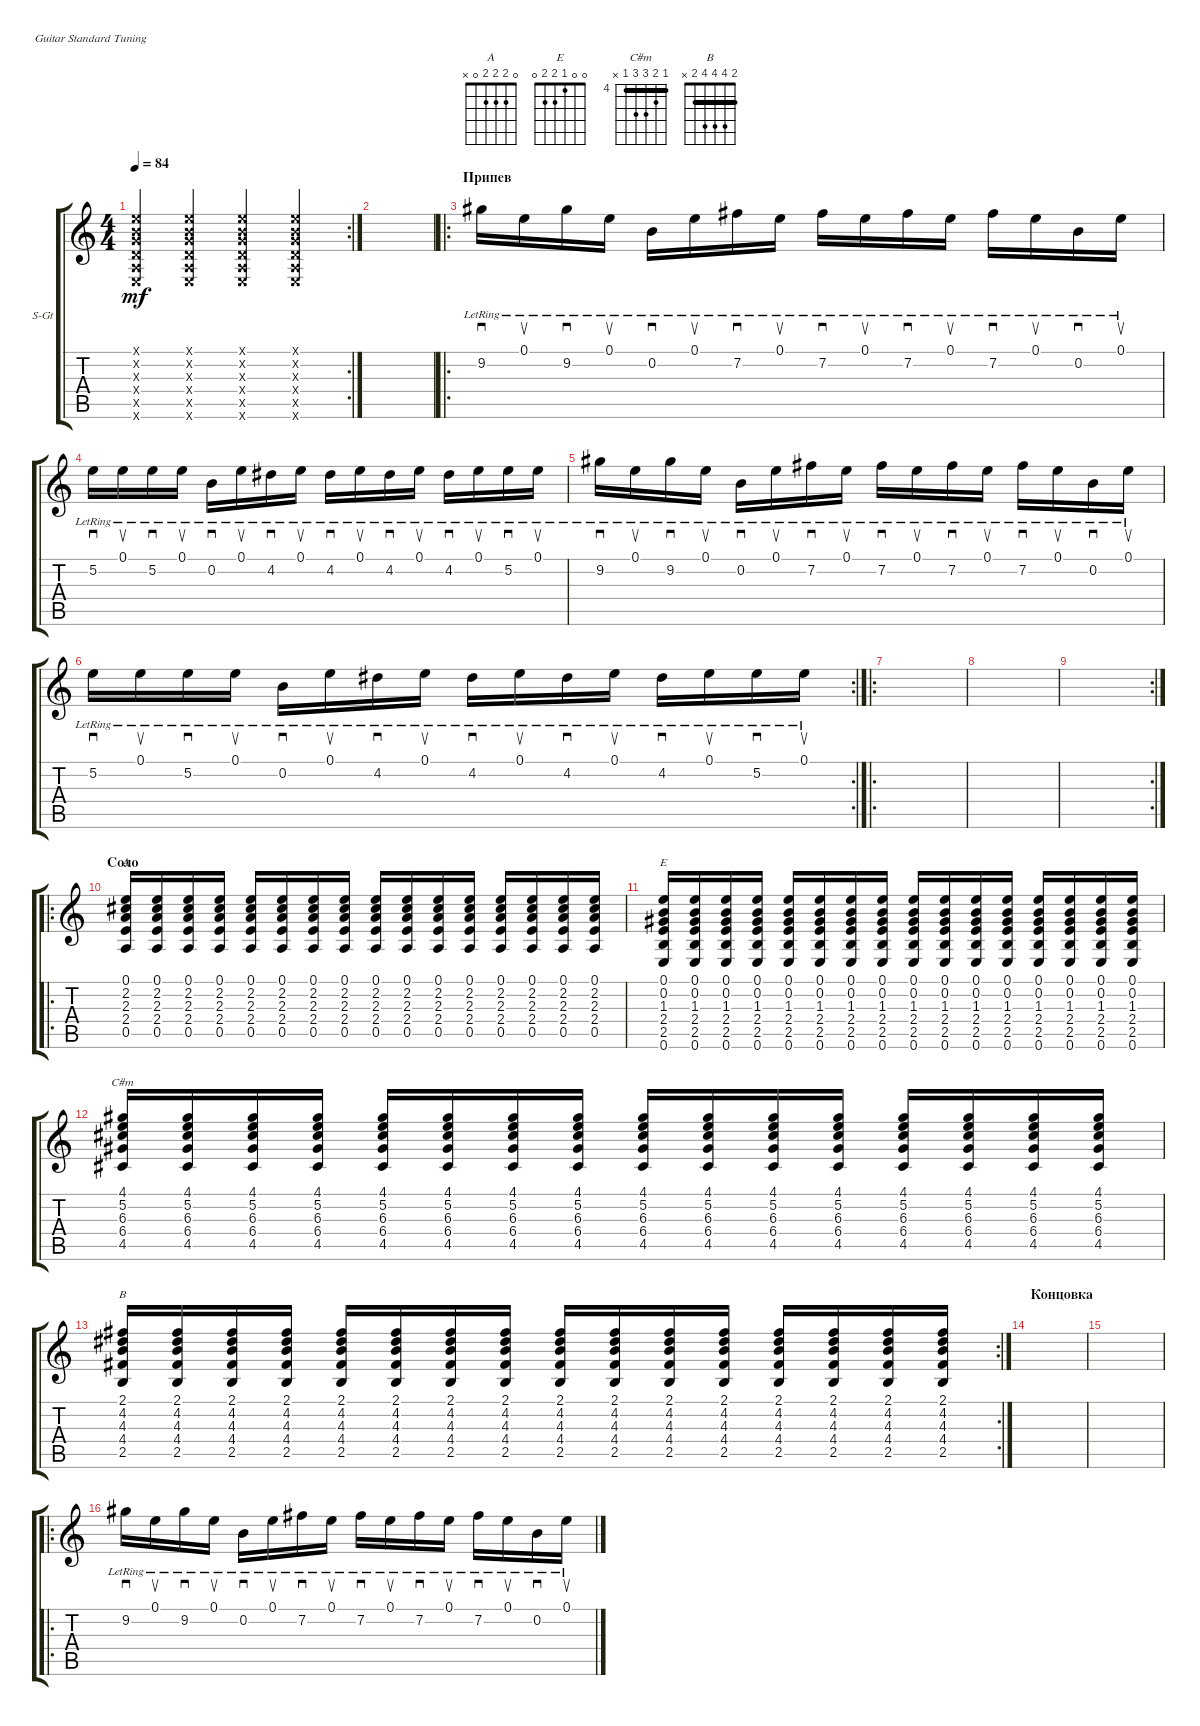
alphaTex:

\defaultSystemsLayout 4
\bracketExtendMode groupsimilarinstruments
\firstSystemTrackNameOrientation horizontal
\otherSystemsTrackNameOrientation horizontal
\track ("Steel Guitar" "S-Gt") {instrument acousticguitarsteel}
\staff {score tabs}
\tuning (E4 B3 G3 D3 A2 E2)
\chord ("A" 0 2 2 2 0 x)
\chord ("E" 0 0 1 2 2 0)
\chord ("C#m" 4 5 6 6 4 x) {firstfret 4 barre 4}
\chord ("B" 2 4 4 4 2 x) {barre 2}
\rc 2
\ts (4 4)
\tempo 84
\clef g2
\scale
0.354167
\ks c
(0.6{x} 0.4{x} 0.3{x} 0.2{x} 0.1{x} 0.5{x}).4{dy mf} (0.6{x} 0.4{x} 0.3{x} 0.2{x} 0.1{x} 0.5{x}).4 (0.6{x} 0.4{x} 0.3{x} 0.2{x} 0.1{x} 0.5{x}).4 (0.6{x} 0.4{x} 0.3{x} 0.2{x} 0.1{x} 0.5{x}).4 |
\scale
0.322917 |
\ro
\section ("" "Припев")
\scale
0.373737 9.2{lr}.16{sd} 0.1{lr}.16{su} 9.2{lr}.16{sd} 0.1{lr}.16{su} 0.2{lr}.16{sd} 0.1{lr}.16{su} 7.2{lr}.16{sd} 0.1{lr}.16{su} 7.2{lr}.16{sd} 0.1{lr}.16{su} 7.2{lr}.16{sd} 0.1{lr}.16{su} 7.2{lr}.16{sd} 0.1{lr}.16{su} 0.2{lr}.16{sd} 0.1{lr}.16{su} |
\scale
0.313131 5.2{lr}.16{sd} 0.1{lr}.16{su} 5.2{lr}.16{sd} 0.1{lr}.16{su} 0.2{lr}.16{sd} 0.1{lr}.16{su} 4.2{lr}.16{sd} 0.1{lr}.16{su} 4.2{lr}.16{sd} 0.1{lr}.16{su} 4.2{lr}.16{sd} 0.1{lr}.16{su} 4.2{lr}.16{sd} 0.1{lr}.16{su} 5.2{lr}.16{sd} 0.1{lr}.16{su} |
\scale
0.313131 9.2{lr}.16{sd} 0.1{lr}.16{su} 9.2{lr}.16{sd} 0.1{lr}.16{su} 0.2{lr}.16{sd} 0.1{lr}.16{su} 7.2{lr}.16{sd} 0.1{lr}.16{su} 7.2{lr}.16{sd} 0.1{lr}.16{su} 7.2{lr}.16{sd} 0.1{lr}.16{su} 7.2{lr}.16{sd} 0.1{lr}.16{su} 0.2{lr}.16{sd} 0.1{lr}.16{su} |
\rc 2
\scale
0.333333 5.2{lr}.16{sd} 0.1{lr}.16{su} 5.2{lr}.16{sd} 0.1{lr}.16{su} 0.2{lr}.16{sd} 0.1{lr}.16{su} 4.2{lr}.16{sd} 0.1{lr}.16{su} 4.2{lr}.16{sd} 0.1{lr}.16{su} 4.2{lr}.16{sd} 0.1{lr}.16{su} 4.2{lr}.16{sd} 0.1{lr}.16{su} 5.2{lr}.16{sd} 0.1{lr}.16{su} |
\ro
\scale
0.362745 |
\scale
0.303922 |
\rc 2
\scale
0.333333 |
\ro
\section ("" "Соло")
\scale
0.362745 (0.5 2.4 2.3 2.2 0.1).16{ch "A"} (0.5 2.4 2.3 2.2 0.1).16 (0.5 2.4 2.3 2.2 0.1).16 (0.5 2.4 2.3 2.2 0.1).16 (0.5 2.4 2.3 2.2 0.1).16 (0.5 2.4 2.3 2.2 0.1).16 (0.5 2.4 2.3 2.2 0.1).16 (0.5 2.4 2.3 2.2 0.1).16 (0.5 2.4 2.3 2.2 0.1).16 (0.5 2.4 2.3 2.2 0.1).16 (0.5 2.4 2.3 2.2 0.1).16 (0.5 2.4 2.3 2.2 0.1).16 (0.5 2.4 2.3 2.2 0.1).16 (0.5 2.4 2.3 2.2 0.1).16 (0.5 2.4 2.3 2.2 0.1).16 (0.5 2.4 2.3 2.2 0.1).16 |
\scale
0.303922 (2.5 2.4 1.3 0.2 0.1 0.6).16{ch "E"} (2.5 2.4 1.3 0.2 0.1 0.6).16 (2.5 2.4 1.3 0.2 0.1 0.6).16 (2.5 2.4 1.3 0.2 0.1 0.6).16 (2.5 2.4 1.3 0.2 0.1 0.6).16 (2.5 2.4 1.3 0.2 0.1 0.6).16 (2.5 2.4 1.3 0.2 0.1 0.6).16 (2.5 2.4 1.3 0.2 0.1 0.6).16 (2.5 2.4 1.3 0.2 0.1 0.6).16 (2.5 2.4 1.3 0.2 0.1 0.6).16 (2.5 2.4 1.3 0.2 0.1 0.6).16 (2.5 2.4 1.3 0.2 0.1 0.6).16 (2.5 2.4 1.3 0.2 0.1 0.6).16 (2.5 2.4 1.3 0.2 0.1 0.6).16 (2.5 2.4 1.3 0.2 0.1 0.6).16 (2.5 2.4 1.3 0.2 0.1 0.6).16 |
\scale
0.322917 (4.5 6.4 6.3 5.2 4.1).16{ch "C#m"} (4.5 6.4 6.3 5.2 4.1).16 (4.5 6.4 6.3 5.2 4.1).16 (4.5 6.4 6.3 5.2 4.1).16 (4.5 6.4 6.3 5.2 4.1).16 (4.5 6.4 6.3 5.2 4.1).16 (4.5 6.4 6.3 5.2 4.1).16 (4.5 6.4 6.3 5.2 4.1).16 (4.5 6.4 6.3 5.2 4.1).16 (4.5 6.4 6.3 5.2 4.1).16 (4.5 6.4 6.3 5.2 4.1).16 (4.5 6.4 6.3 5.2 4.1).16 (4.5 6.4 6.3 5.2 4.1).16 (4.5 6.4 6.3 5.2 4.1).16 (4.5 6.4 6.3 5.2 4.1).16 (4.5 6.4 6.3 5.2 4.1).16 |
\rc 2
\scale
0.354167 (2.5 4.4 4.3 4.2 2.1).16{ch "B"} (2.5 4.4 4.3 4.2 2.1).16 (2.5 4.4 4.3 4.2 2.1).16 (2.5 4.4 4.3 4.2 2.1).16 (2.5 4.4 4.3 4.2 2.1).16 (2.5 4.4 4.3 4.2 2.1).16 (2.5 4.4 4.3 4.2 2.1).16 (2.5 4.4 4.3 4.2 2.1).16 (2.5 4.4 4.3 4.2 2.1).16 (2.5 4.4 4.3 4.2 2.1).16 (2.5 4.4 4.3 4.2 2.1).16 (2.5 4.4 4.3 4.2 2.1).16 (2.5 4.4 4.3 4.2 2.1).16 (2.5 4.4 4.3 4.2 2.1).16 (2.5 4.4 4.3 4.2 2.1).16 (2.5 4.4 4.3 4.2 2.1).16 |
\section ("" "Концовка")
\scale
0.322917 |
\scale
0.313131 |
\ro
\scale
0.373737 9.2{lr}.16{sd} 0.1{lr}.16{su} 9.2{lr}.16{sd} 0.1{lr}.16{su} 0.2{lr}.16{sd} 0.1{lr}.16{su} 7.2{lr}.16{sd} 0.1{lr}.16{su} 7.2{lr}.16{sd} 0.1{lr}.16{su} 7.2{lr}.16{sd} 0.1{lr}.16{su} 7.2{lr}.16{sd} 0.1{lr}.16{su} 0.2{lr}.16{sd} 0.1{lr}.16{su}
